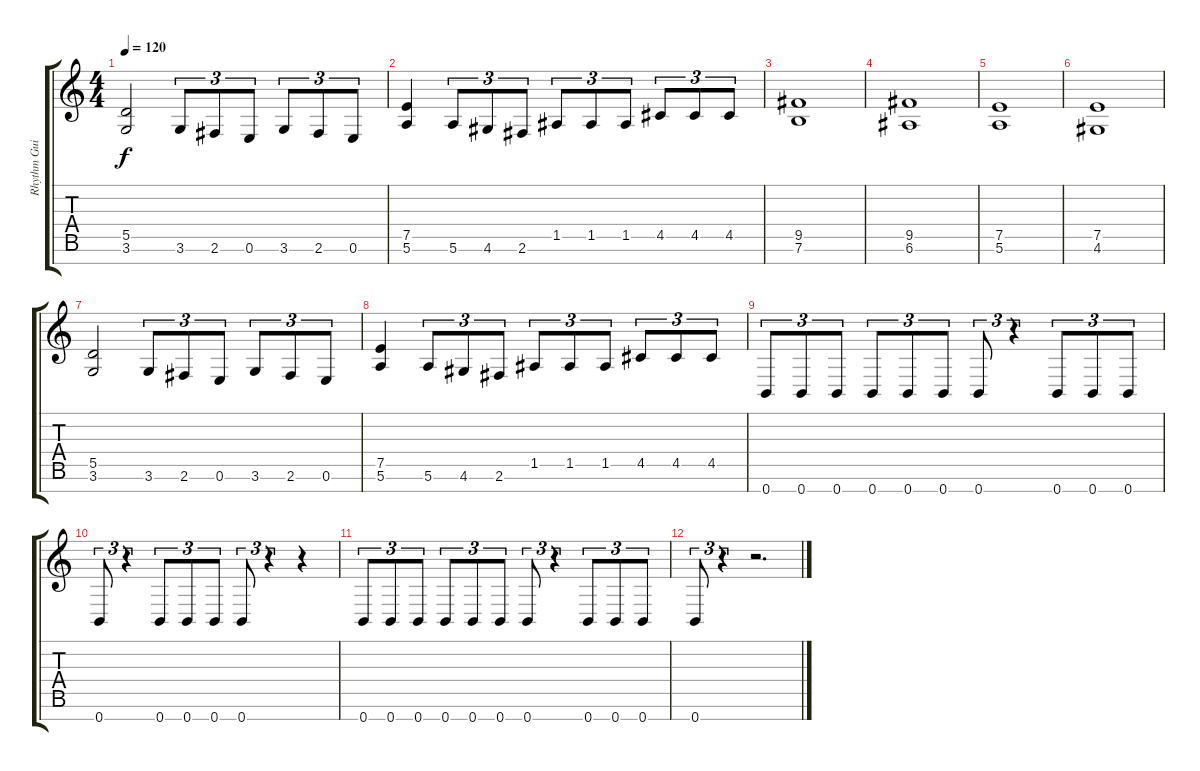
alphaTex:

\track ("Rhythm Guitar" "Rhythm Gui") {instrument distortionguitar}
\staff {score tabs}
\tuning (E4 B3 G3 D3 A2 E2 B1) {hide}
\ts (4 4)
\tempo 120
\clef g2
\ks c
(5.5 3.6).2{dy f} 3.6.8{tu (3 2)} 2.6.8{tu (3 2)} 0.6.8{tu (3 2)} 3.6.8{tu (3 2)} 2.6.8{tu (3 2)} 0.6.8{tu (3 2)} |
(7.5 5.6).4 5.6.8{tu (3 2)} 4.6.8{tu (3 2)} 2.6.8{tu (3 2)} 1.5.8{tu (3 2)} 1.5.8{tu (3 2)} 1.5.8{tu (3 2)} 4.5.8{tu (3 2)} 4.5.8{tu (3 2)} 4.5.8{tu (3 2)} |
(9.5 7.6).1 |
(9.5 6.6).1 |
(7.5 5.6).1 |
(7.5 4.6).1 |
(5.5 3.6).2 3.6.8{tu (3 2)} 2.6.8{tu (3 2)} 0.6.8{tu (3 2)} 3.6.8{tu (3 2)} 2.6.8{tu (3 2)} 0.6.8{tu (3 2)} |
(7.5 5.6).4 5.6.8{tu (3 2)} 4.6.8{tu (3 2)} 2.6.8{tu (3 2)} 1.5.8{tu (3 2)} 1.5.8{tu (3 2)} 1.5.8{tu (3 2)} 4.5.8{tu (3 2)} 4.5.8{tu (3 2)} 4.5.8{tu (3 2)} |
0.7.8{tu (3 2)} 0.7.8{tu (3 2)} 0.7.8{tu (3 2)} 0.7.8{tu (3 2)} 0.7.8{tu (3 2)} 0.7.8{tu (3 2)} 0.7.8{tu (3 2)} r.4{tu (3 2)} 0.7.8{tu (3 2)} 0.7.8{tu (3 2)} 0.7.8{tu (3 2)} |
0.7.8{tu (3 2)} r.4{tu (3 2)} 0.7.8{tu (3 2)} 0.7.8{tu (3 2)} 0.7.8{tu (3 2)} 0.7.8{tu (3 2)} r.4{tu (3 2)} r.4 |
0.7.8{tu (3 2)} 0.7.8{tu (3 2)} 0.7.8{tu (3 2)} 0.7.8{tu (3 2)} 0.7.8{tu (3 2)} 0.7.8{tu (3 2)} 0.7.8{tu (3 2)} r.4{tu (3 2)} 0.7.8{tu (3 2)} 0.7.8{tu (3 2)} 0.7.8{tu (3 2)} |
0.7.8{tu (3 2)} r.4{tu (3 2)} r.2{d}
